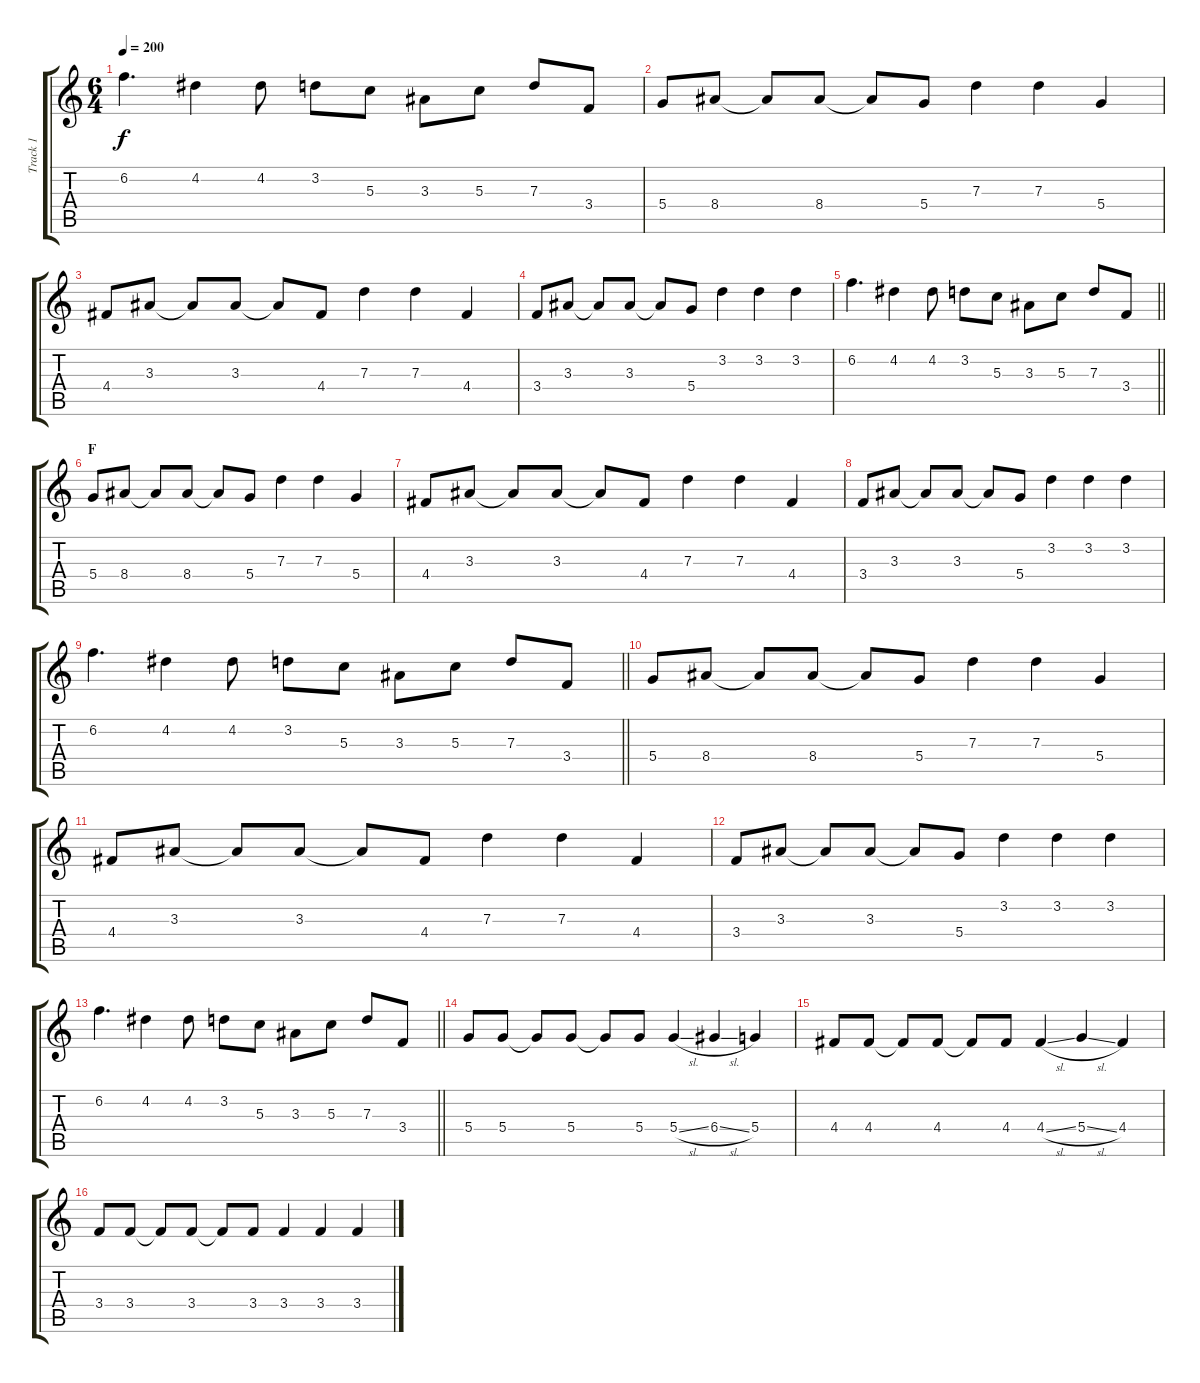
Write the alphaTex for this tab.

\track ("Track 1" "Track 1") {instrument distortionguitar}
\staff {score tabs}
\tuning (E4 B3 G3 D3 A2 D2) {hide}
\ts (6 4)
\tempo 200
\clef g2
\ks c
6.2.4{d dy f} 4.2.4 4.2.8 3.2.8 5.3.8 3.3.8 5.3.8 7.3.8 3.4.8 |
5.4.8 8.4.8 8.4{t}.8 8.4.8 8.4{t}.8 5.4.8 7.3.4 7.3.4 5.4.4 |
4.4.8 3.3.8 3.3{t}.8 3.3.8 3.3{t}.8 4.4.8 7.3.4 7.3.4 4.4.4 |
3.4.8 3.3.8 3.3{t}.8 3.3.8 3.3{t}.8 5.4.8 3.2.4 3.2.4 3.2.4 |
\barLineRight lightlight
6.2.4{d} 4.2.4 4.2.8 3.2.8 5.3.8 3.3.8 5.3.8 7.3.8 3.4.8 |
\section ("" "F")
5.4.8{instrument distortionguitar} 8.4.8 8.4{t}.8 8.4.8 8.4{t}.8 5.4.8 7.3.4 7.3.4 5.4.4 |
4.4.8 3.3.8 3.3{t}.8 3.3.8 3.3{t}.8 4.4.8 7.3.4 7.3.4 4.4.4 |
3.4.8 3.3.8 3.3{t}.8 3.3.8 3.3{t}.8 5.4.8 3.2.4 3.2.4 3.2.4 |
\barLineRight lightlight
6.2.4{d} 4.2.4 4.2.8 3.2.8 5.3.8 3.3.8 5.3.8 7.3.8 3.4.8 |
5.4.8{instrument distortionguitar} 8.4.8 8.4{t}.8 8.4.8 8.4{t}.8 5.4.8 7.3.4 7.3.4 5.4.4 |
4.4.8 3.3.8 3.3{t}.8 3.3.8 3.3{t}.8 4.4.8 7.3.4 7.3.4 4.4.4 |
3.4.8 3.3.8 3.3{t}.8 3.3.8 3.3{t}.8 5.4.8 3.2.4 3.2.4 3.2.4 |
\barLineRight lightlight
6.2.4{d} 4.2.4 4.2.8 3.2.8 5.3.8 3.3.8 5.3.8 7.3.8 3.4.8 |
5.4.8 5.4.8 5.4{t}.8 5.4.8 5.4{t}.8 5.4.8 5.4{sl}.4 6.4{sl}.4 5.4.4 |
4.4.8 4.4.8 4.4{t}.8 4.4.8 4.4{t}.8 4.4.8 4.4{sl}.4 5.4{sl}.4 4.4.4 |
3.4.8 3.4.8 3.4{t}.8 3.4.8 3.4{t}.8 3.4.8 3.4.4 3.4.4 3.4.4
